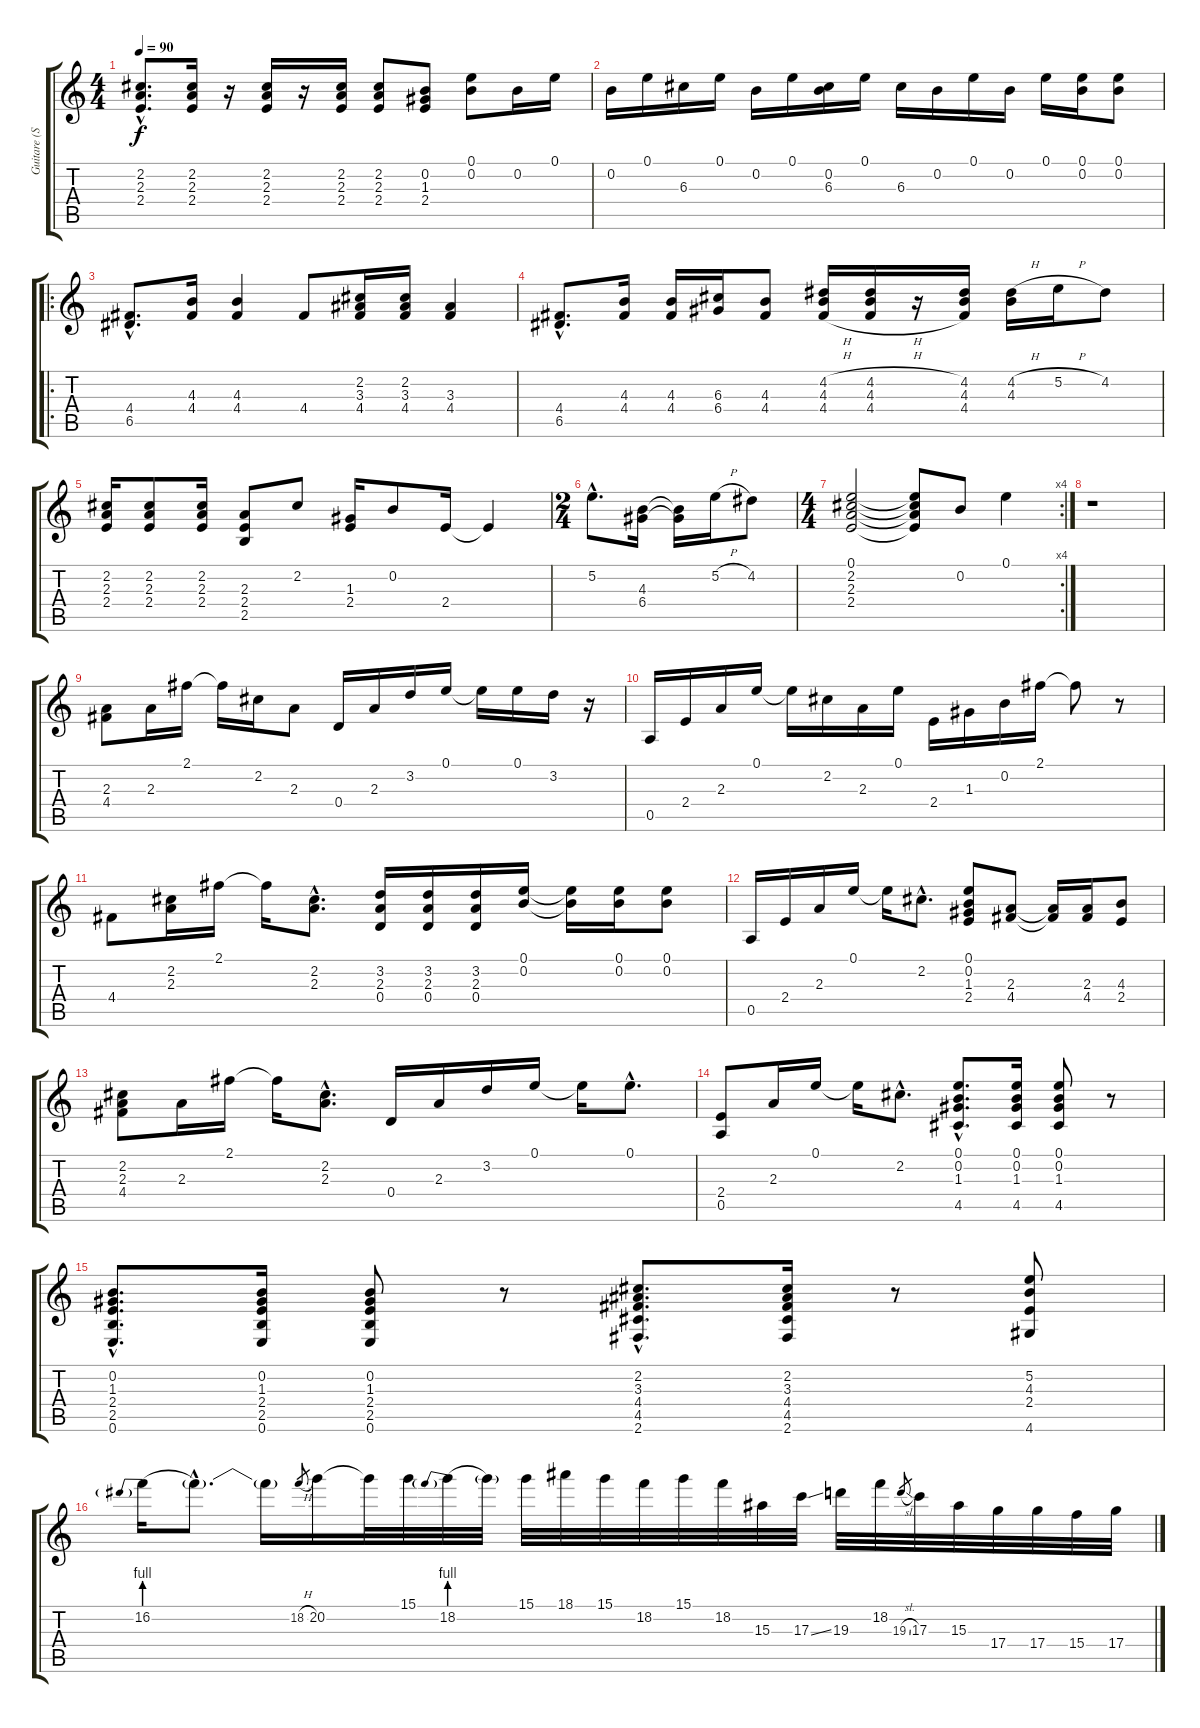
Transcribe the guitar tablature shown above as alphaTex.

\track ("Guitare (S.Lukather)" "Guitare (S") {instrument electricguitarclean}
\staff {score tabs}
\tuning (E4 B3 G3 D3 A2 E2) {hide}
\ts (4 4)
\tempo 90
\clef g2
\ks c
(2.2{hac} 2.3{hac} 2.4{hac}).8{d dy f} (2.2 2.3 2.4).16 r.16 (2.2 2.3 2.4).16 r.16 (2.2 2.3 2.4).16 (2.2 2.3 2.4).8 (0.2 1.3 2.4).8 (0.1 0.2).8 0.2.16 0.1.16 |
0.2.16 0.1.16 6.3.16 0.1.16 0.2.16 0.1.16 (0.2 6.3).16 0.1.16 6.3.16 0.2.16 0.1.16 0.2.16 0.1.16 (0.1 0.2).16 (0.1 0.2).8 |
\ro
(4.4{hac} 6.5{hac}).8{d} (4.3 4.4).16 (4.3 4.4).4 4.4.8 (2.2 3.3 4.4).16 (2.2 3.3 4.4).16 (3.3 4.4).4 |
(4.4{hac} 6.5{hac}).8{d} (4.3 4.4).16 (4.3 4.4).16 (6.3 6.4).16 (4.3 4.4).8 (4.2{h} 4.3{h} 4.4{h}).16 (4.2{h} 4.3{h} 4.4{h}).16 r.16 (4.2 4.3 4.4).16 (4.2{h} 4.3).16 5.2{h}.16 4.2.8 |
(2.2 2.3 2.4).16 (2.2 2.3 2.4).8 (2.2 2.3 2.4).16 (2.3 2.4 2.5).8 2.2.8 (1.3 2.4).16 0.2.8 2.4.16 2.4{t}.4 |
\ts (2 4)
5.2{hac}.8{d} (4.3 6.4).16 (4.3{t} 6.4{t}).16 5.2{h}.16 4.2.8 |
\rc 4
\ts (4 4)
(0.1 2.2 2.3 2.4).2 (0.1{t} 2.2{t} 2.3{t} 2.4{t}).8 0.2.8 0.1.4 |
r.1 |
(2.3 4.4).8 2.3.16 2.1.16 2.1{t}.16 2.2.16 2.3.8 0.4.16 2.3.16 3.2.16 0.1.16 0.1{t}.16 0.1.16 3.2.16 r.16 |
0.5.16 2.4.16 2.3.16 0.1.16 0.1{t}.16 2.2.16 2.3.16 0.1.16 2.4.16 1.3.16 0.2.16 2.1.16 2.1{t}.8 r.8 |
4.4.8 (2.2 2.3).16 2.1.16 2.1{t}.16 (2.2{hac} 2.3{hac}).8{d} (3.2 2.3 0.4).16 (3.2 2.3 0.4).16 (3.2 2.3 0.4).16 (0.1 0.2).16 (0.1{t} 0.2{t}).16 (0.1 0.2).16 (0.1 0.2).8 |
0.5.16 2.4.16 2.3.16 0.1.16 0.1{t}.16 2.2{hac}.8{d} (0.1 0.2 1.3 2.4).8 (2.3 4.4).8 (2.3{t} 4.4{t}).16 (2.3 4.4).16 (4.3 2.4).8 |
(2.2 2.3 4.4).8 2.3.16 2.1.16 2.1{t}.16 (2.2{hac} 2.3{hac}).8{d} 0.4.16 2.3.16 3.2.16 0.1.16 0.1{t}.16 0.1{hac}.8{d} |
(2.4 0.5).8 2.3.16 0.1.16 0.1{t}.16 2.2{hac}.8{d} (0.1{hac} 0.2{hac} 1.3{hac} 4.5{hac}).8{d} (0.1 0.2 1.3 4.5).16 (0.1 0.2 1.3 4.5).8 r.8 |
(0.2{hac} 1.3{hac} 2.4{hac} 2.5{hac} 0.6{hac}).8{d} (0.2 1.3 2.4 2.5 0.6).16 (0.2 1.3 2.4 2.5 0.6).8 r.8 (2.2{hac} 3.3{hac} 4.4{hac} 4.5{hac} 2.6{hac}).8{d} (2.2 3.3 4.4 4.5 2.6).16 r.8 (5.2 4.3 2.4 4.6).8 |
16.2{be (prebend 0 4 60 4)}.16 16.2{hac t}.8{d} 16.2{t}.16 18.2{h}.8{gr} 20.2.16 20.2{t}.32 15.1.32 18.2{be (prebend 0 4 60 4)}.32 18.2{t}.32 15.1.32 18.1.32 15.1.32 18.2.32 15.1.32 18.2.32 15.3.32 17.3{ss}.32 19.3.32 18.2.32 19.3{sl}.8{gr} 17.3.32 15.3.32 17.4.32 17.4.32 15.4.32 17.4.32
